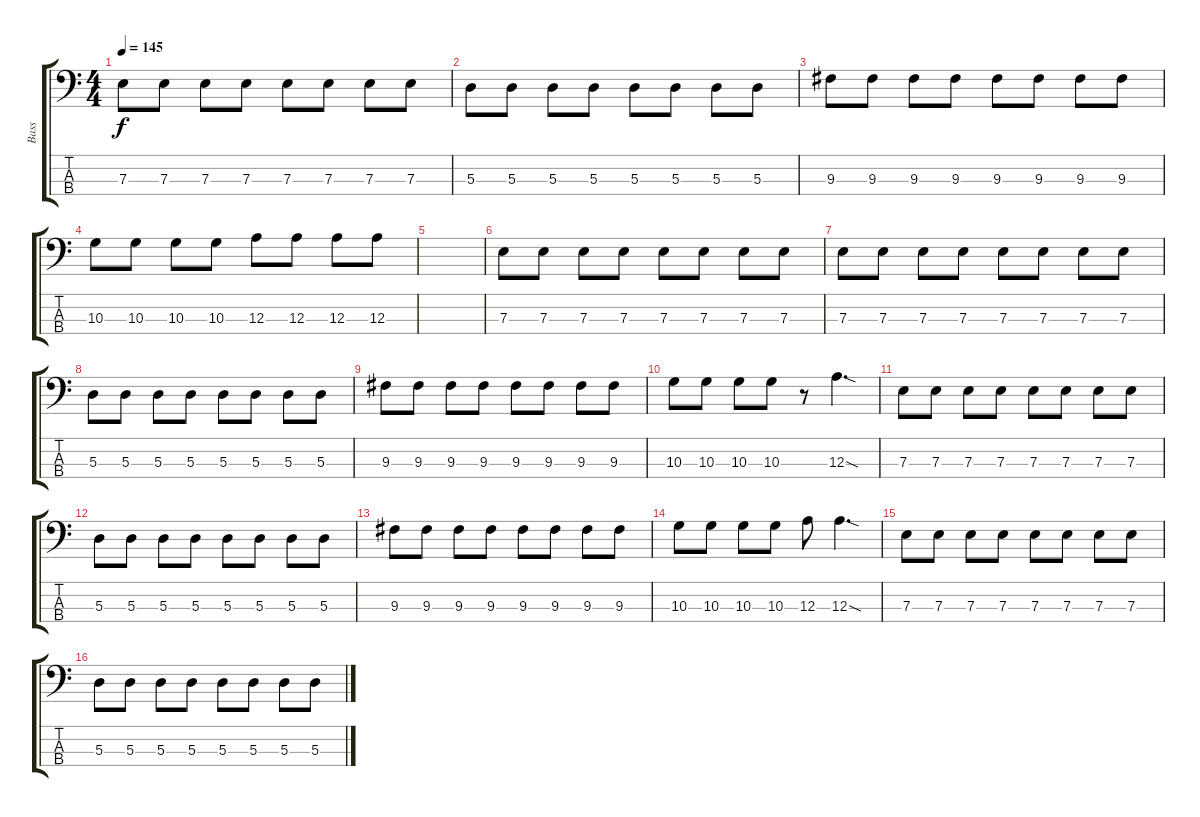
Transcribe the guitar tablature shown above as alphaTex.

\track ("Bass" "Bass") {instrument electricbassfinger}
\staff {score tabs}
\tuning (G2 D2 A1 E1) {hide}
\ts (4 4)
\tempo 145
\clef f4
\ks c
7.3.8{dy f} 7.3.8 7.3.8 7.3.8 7.3.8 7.3.8 7.3.8 7.3.8 |
5.3.8 5.3.8 5.3.8 5.3.8 5.3.8 5.3.8 5.3.8 5.3.8 |
9.3.8 9.3.8 9.3.8 9.3.8 9.3.8 9.3.8 9.3.8 9.3.8 |
10.3.8 10.3.8 10.3.8 10.3.8 12.3.8 12.3.8 12.3.8 12.3.8 |
|
7.3.8 7.3.8 7.3.8 7.3.8 7.3.8 7.3.8 7.3.8 7.3.8 |
7.3.8 7.3.8 7.3.8 7.3.8 7.3.8 7.3.8 7.3.8 7.3.8 |
5.3.8 5.3.8 5.3.8 5.3.8 5.3.8 5.3.8 5.3.8 5.3.8 |
9.3.8 9.3.8 9.3.8 9.3.8 9.3.8 9.3.8 9.3.8 9.3.8 |
10.3.8 10.3.8 10.3.8 10.3.8 r.8 12.3{sod}.4{d} |
7.3.8 7.3.8 7.3.8 7.3.8 7.3.8 7.3.8 7.3.8 7.3.8 |
5.3.8 5.3.8 5.3.8 5.3.8 5.3.8 5.3.8 5.3.8 5.3.8 |
9.3.8 9.3.8 9.3.8 9.3.8 9.3.8 9.3.8 9.3.8 9.3.8 |
10.3.8 10.3.8 10.3.8 10.3.8 12.3.8 12.3{sod}.4{d} |
7.3.8 7.3.8 7.3.8 7.3.8 7.3.8 7.3.8 7.3.8 7.3.8 |
5.3.8 5.3.8 5.3.8 5.3.8 5.3.8 5.3.8 5.3.8 5.3.8
